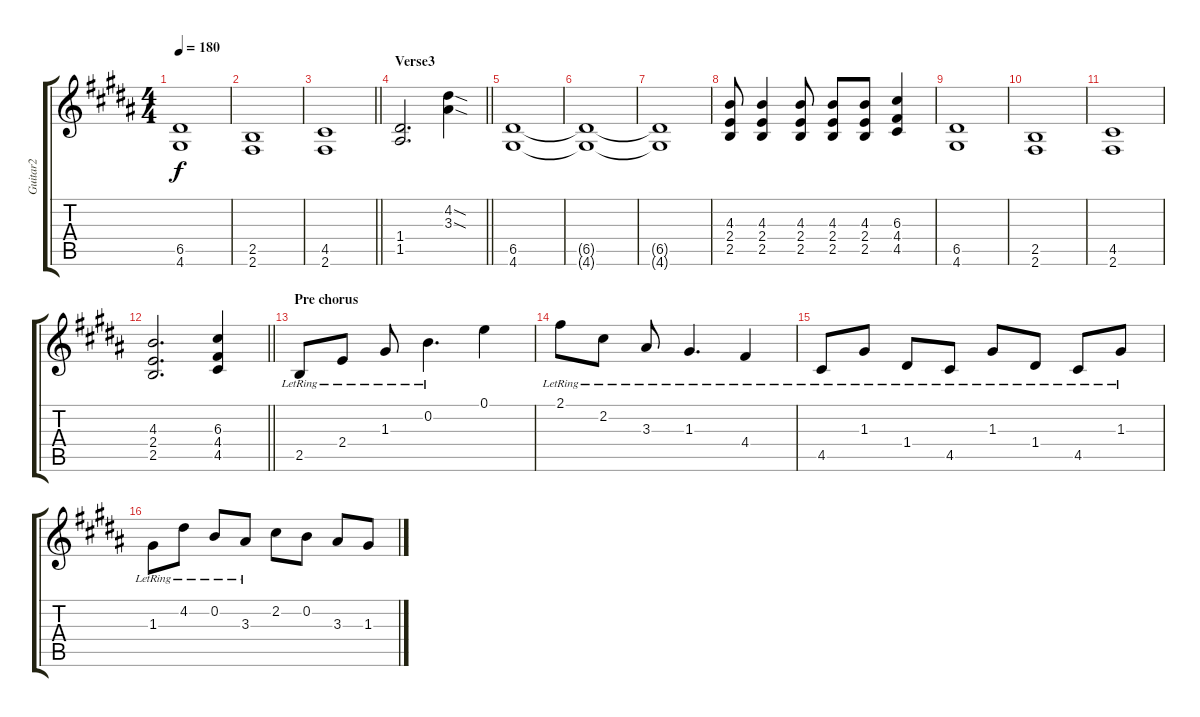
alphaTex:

\track ("Guitar2" "Guitar2") {instrument overdrivenguitar}
\staff {score tabs}
\tuning (E4 B3 G3 D3 A2 E2) {hide}
\ts (4 4)
\tempo 180
\clef g2
\ks g#minor
(6.5 4.6).1{dy f} |
(2.5 2.6).1 |
\barLineRight lightlight
(4.5 2.6).1 |
\section ("" "Verse3")
\barLineRight lightlight
(1.4 1.5).2{d} (4.2{sod} 3.3{sod}).4 |
(6.5 4.6).1 |
(6.5{t} 4.6{t}).1 |
(6.5{t} 4.6{t}).1 |
(4.3 2.4 2.5).8 (4.3 2.4 2.5).4 (4.3 2.4 2.5).8 (4.3 2.4 2.5).8 (4.3 2.4 2.5).8 (6.3 4.4 4.5).4 |
(6.5 4.6).1 |
(2.5 2.6).1 |
(4.5 2.6).1 |
\barLineRight lightlight
(4.3 2.4 2.5).2{d} (6.3 4.4 4.5).4 |
\section ("" "Pre chorus")
2.5{lr}.8 2.4{lr}.8 1.3{lr}.8 0.2{lr}.4{d} 0.1.4 |
2.1{lr}.8 2.2{lr}.8 3.3{lr}.8 1.3{lr}.4{d} 4.4{lr}.4 |
4.5{lr}.8 1.3{lr}.8 1.4{lr}.8 4.5{lr}.8 1.3{lr}.8 1.4{lr}.8 4.5{lr}.8 1.3{lr}.8 |
1.3{lr}.8 4.2{lr}.8 0.2{lr}.8 3.3{lr}.8 2.2.8 0.2.8 3.3.8 1.3.8
